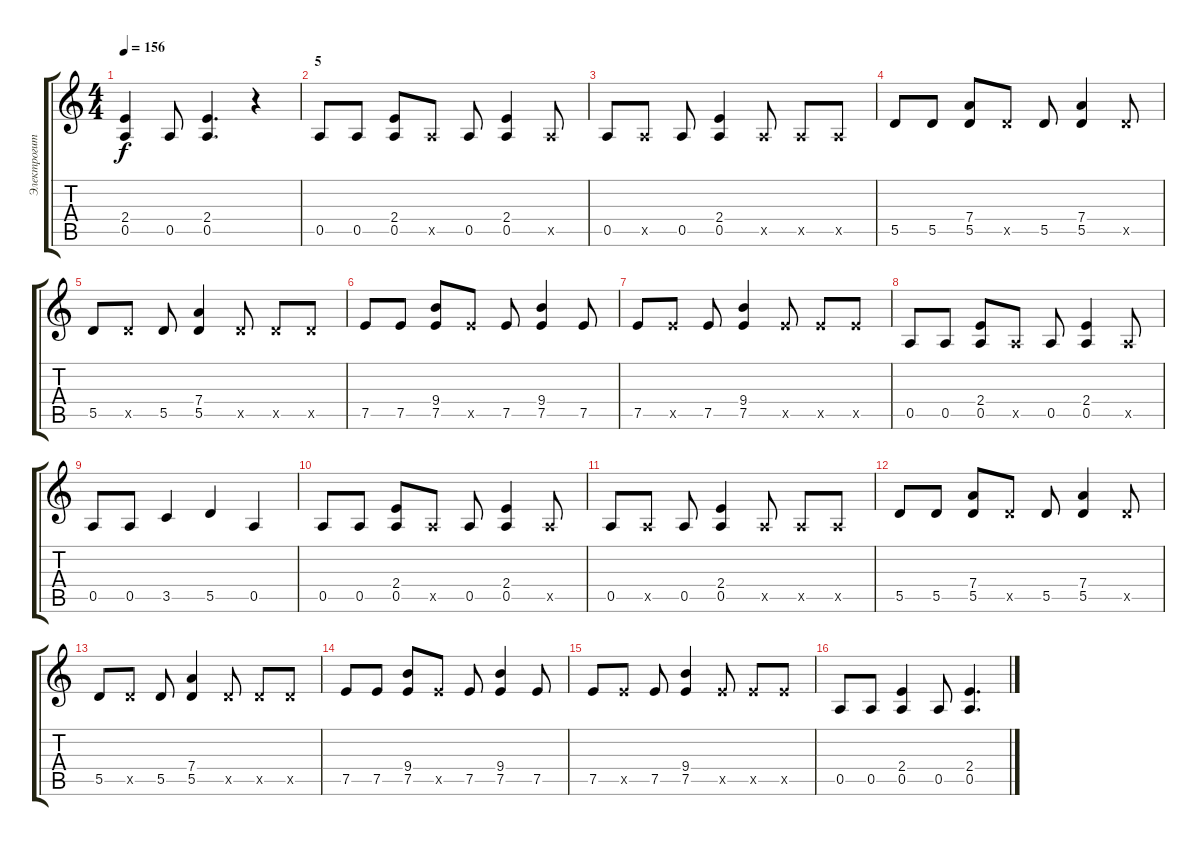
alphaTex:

\track ("Электрогитара" "Электрогит") {instrument overdrivenguitar}
\staff {score tabs}
\tuning (E4 B3 G3 D3 A2 E2) {hide}
\ts (4 4)
\tempo 156
\clef g2
\ks c
(2.4 0.5).4{dy f} 0.5.8 (2.4 0.5).4{d} r.4 |
\section ("" "5")
0.5.8{volume 10 balance 16} 0.5.8 (2.4 0.5).8 0.5{x}.8 0.5.8 (2.4 0.5).4 0.5{x}.8 |
0.5.8 0.5{x}.8 0.5.8 (2.4 0.5).4 0.5{x}.8 0.5{x}.8 0.5{x}.8 |
5.5.8 5.5.8 (7.4 5.5).8 5.5{x}.8 5.5.8 (7.4 5.5).4 5.5{x}.8 |
5.5.8 5.5{x}.8 5.5.8 (7.4 5.5).4 5.5{x}.8 5.5{x}.8 5.5{x}.8 |
7.5.8 7.5.8 (9.4 7.5).8 7.5{x}.8 7.5.8 (9.4 7.5).4 7.5.8 |
7.5.8 7.5{x}.8 7.5.8 (9.4 7.5).4 7.5{x}.8 7.5{x}.8 7.5{x}.8 |
0.5.8 0.5.8 (2.4 0.5).8 0.5{x}.8 0.5.8 (2.4 0.5).4 0.5{x}.8 |
0.5.8 0.5.8 3.5.4 5.5.4 0.5.4 |
0.5.8 0.5.8 (2.4 0.5).8 0.5{x}.8 0.5.8 (2.4 0.5).4 0.5{x}.8 |
0.5.8 0.5{x}.8 0.5.8 (2.4 0.5).4 0.5{x}.8 0.5{x}.8 0.5{x}.8 |
5.5.8 5.5.8 (7.4 5.5).8 5.5{x}.8 5.5.8 (7.4 5.5).4 5.5{x}.8 |
5.5.8 5.5{x}.8 5.5.8 (7.4 5.5).4 5.5{x}.8 5.5{x}.8 5.5{x}.8 |
7.5.8 7.5.8 (9.4 7.5).8 7.5{x}.8 7.5.8 (9.4 7.5).4 7.5.8 |
7.5.8 7.5{x}.8 7.5.8 (9.4 7.5).4 7.5{x}.8 7.5{x}.8 7.5{x}.8 |
0.5.8 0.5.8 (2.4 0.5).4 0.5.8 (2.4 0.5).4{d}
